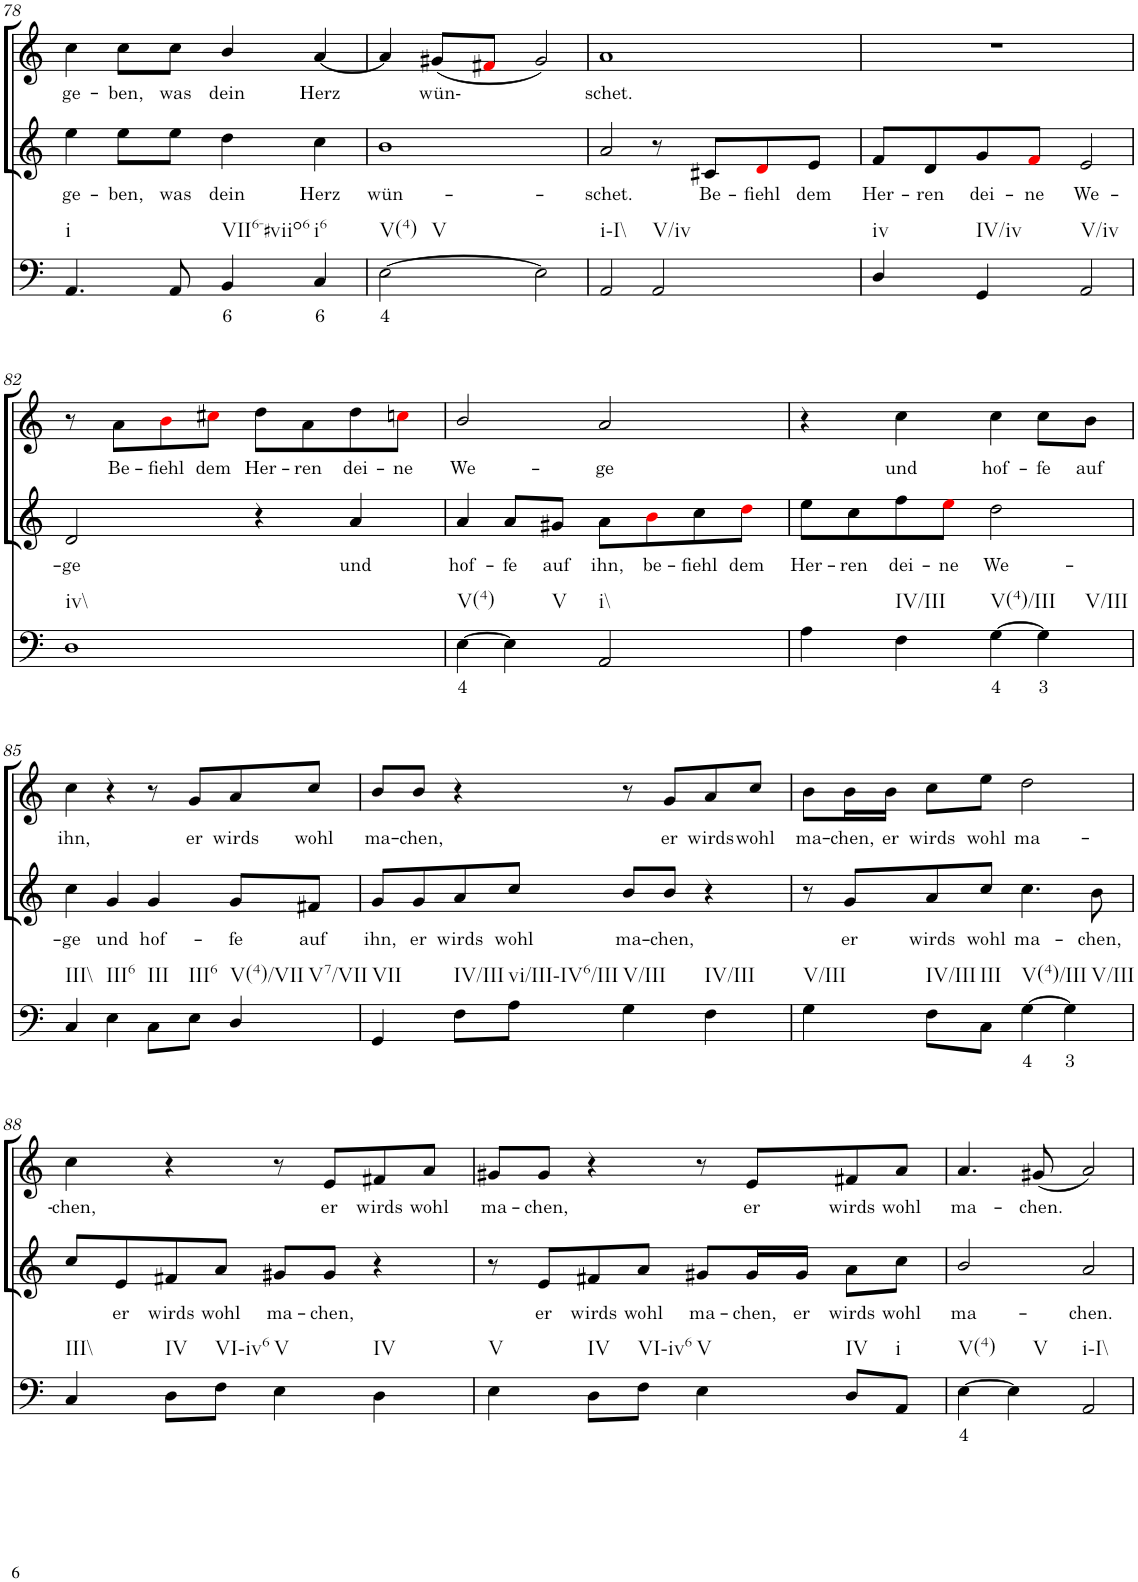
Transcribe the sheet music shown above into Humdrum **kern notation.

**kern	**text	**kern	**text	**kern	**text
*part3	*part3	*part2	*part2	*part1	*part1
*staff3	*staff3	*staff2	*staff2	*staff1	*staff1
*I"Continuo	*	*I"Soprano II	*	*I"Soprano I	*
!!LO:PB:g=z
*clefF4	*	*clefG2	*	*clefG2	*
*k[]	*	*k[]	*	*k[]	*
*M4/4	*	*M4/4	*	*M4/4	*
=78	=78	=78	=78	=78	=78
!LO:TX:b:t=i	!	!	!	!	!
!	!	!	!LO:LY:b	!	!LO:LY:b
4.AA/	.	4ee\	ge-	4cc\	ge-
!	!	!	!LO:LY:b	!	!LO:LY:b
.	.	8ee\L	ben,	8cc\L	ben,
!	!	!	!LO:LY:b	!	!LO:LY:b
8AA/	.	8ee\J	was	8cc\J	was
!LO:TX:b:t=VII6-#viio6	!	!	!	!	!
!	!LO:LY:b	!	!LO:LY:b	!	!LO:LY:b
4BB/	6	4dd\	dein	4b/	dein
!LO:TX:b:t=i6	!	!	!	!	!
!	!LO:LY:b	!	!LO:LY:b	!	!LO:LY:b
4C/	6	4cc\	Herz	[4a/	Herz
=79	=79	=79	=79	=79	=79
!LO:TX:b:t=V(4)	!	!	!	!	!
!LO:TX:b:t=V	!	!	!	!	!
!	!LO:LY:b	!	!LO:LY:b	!	!
[2E\	4	1b	wün-	4a/]	.
!	!	!	!	!	!LO:LY:b
.	.	.	.	(8g#X/L	wün-
.	.	.	.	8f#Xi/J	.
2E\]	.	.	.	2g#/)	.
=80	=80	=80	=80	=80	=80
!LO:TX:b:t=i\\-I\\	!	!	!	!	!
!	!	!	!LO:LY:b	!	!LO:LY:b
2AA/	.	2a/	schet.	1a	schet.
!LO:TX:b:t=V/iv	!	!	!	!	!
2AA/	.	8r	.	.	.
!	!	!	!LO:LY:b	!	!
.	.	8c#X/L	Be-	.	.
!	!	!	!LO:LY:b	!	!
.	.	8di/	fiehl	.	.
!	!	!	!LO:LY:b	!	!
.	.	8e/J	dem	.	.
=81	=81	=81	=81	=81	=81
!LO:TX:b:t=iv	!	!	!	!	!
!	!	!	!LO:LY:b	!	!
4D/	.	8f/L	Her-	1r	.
!	!	!	!LO:LY:b	!	!
.	.	8d/	ren	.	.
!LO:TX:b:t=IV/iv	!	!	!	!	!
!	!	!	!LO:LY:b	!	!
4GG/	.	8g/	dei-	.	.
!	!	!	!LO:LY:b	!	!
.	.	8fi/J	ne	.	.
!LO:TX:b:t=V/iv	!	!	!	!	!
!	!	!	!LO:LY:b	!	!
2AA/	.	2e/	We-	.	.
!!LO:LB:g=z
=82	=82	=82	=82	=82	=82
!LO:TX:b:t=iv\\	!	!	!	!	!
!	!	!	!LO:LY:b	!	!
1D	.	2d/	ge	8r	.
!	!	!	!	!	!LO:LY:b
.	.	.	.	8a\L	Be-
!	!	!	!	!	!LO:LY:b
.	.	.	.	8bi\	fiehl
!	!	!	!	!	!LO:LY:b
.	.	.	.	8cc#Xi\J	dem
!	!	!	!	!	!LO:LY:b
.	.	4r	.	8dd\L	Her-
!	!	!	!	!	!LO:LY:b
.	.	.	.	8a\	ren
!	!	!	!LO:LY:b	!	!LO:LY:b
.	.	4a/	und	8dd\	dei-
!	!	!	!	!	!LO:LY:b
.	.	.	.	8ccni\J	ne
=83	=83	=83	=83	=83	=83
!LO:TX:b:t=V(4)	!	!	!	!	!
!	!LO:LY:b	!	!LO:LY:b	!	!LO:LY:b
[4E\	4	4a/	hof-	2b/	We-
!LO:TX:b:t=V	!	!	!	!	!
!	!	!	!LO:LY:b	!	!
4E\]	.	8a/L	fe	.	.
!	!	!	!LO:LY:b	!	!
.	.	8g#X/J	auf	.	.
!LO:TX:b:t=i\\	!	!	!	!	!
!	!	!	!LO:LY:b	!	!LO:LY:b
2AA/	.	8a\L	ihn,	2a/	ge
!	!	!	!LO:LY:b	!	!
.	.	8bi\	be-	.	.
!	!	!	!LO:LY:b	!	!
.	.	8cc\	fiehl	.	.
!	!	!	!LO:LY:b	!	!
.	.	8ddi\J	dem	.	.
=84	=84	=84	=84	=84	=84
!	!	!	!LO:LY:b	!	!
4A\	.	8ee\L	Her-	4r	.
!	!	!	!LO:LY:b	!	!
.	.	8cc\	ren	.	.
!LO:TX:b:t=IV/III	!	!	!	!	!
!	!	!	!LO:LY:b	!	!LO:LY:b
4F\	.	8ff\	dei-	4cc\	und
!	!	!	!LO:LY:b	!	!
.	.	8eei\J	ne	.	.
!LO:TX:b:t=V(4)/III	!	!	!	!	!
!	!LO:LY:b	!	!LO:LY:b	!	!LO:LY:b
[4G\	4	2dd\	We-	4cc\	hof-
!LO:TX:b:t=V/III	!	!	!	!	!
!	!LO:LY:b	!	!	!	!LO:LY:b
4G\]	3	.	.	8cc\L	fe
!	!	!	!	!	!LO:LY:b
.	.	.	.	8b\J	auf
!!LO:LB:g=z
=85	=85	=85	=85	=85	=85
!LO:TX:b:t=III\\	!	!	!	!	!
!	!	!	!LO:LY:b	!	!LO:LY:b
4C/	.	4cc\	ge	4cc\	ihn,
!LO:TX:b:t=III6	!	!	!	!	!
!	!	!	!LO:LY:b	!	!
4E\	.	4g/	und	4r	.
!LO:TX:b:t=III	!	!	!	!	!
!	!	!	!LO:LY:b	!	!
8C\L	.	4g/	hof-	8r	.
!LO:TX:b:t=III6	!	!	!	!	!
!	!	!	!	!	!LO:LY:b
8E\J	.	.	.	8g/L	er
!LO:TX:b:t=V(4)/VII	!	!	!	!	!
!LO:TX:b:t=V7/VII	!	!	!	!	!
!	!	!	!LO:LY:b	!	!LO:LY:b
4D/	.	8g/L	fe	8a/	wirds
!	!	!	!LO:LY:b	!	!LO:LY:b
.	.	8f#X/J	auf	8cc/J	wohl
=86	=86	=86	=86	=86	=86
!LO:TX:b:t=VII	!	!	!	!	!
!	!	!	!LO:LY:b	!	!LO:LY:b
4GG/	.	8g/L	ihn,	8b/L	ma-
!	!	!	!LO:LY:b	!	!LO:LY:b
.	.	8g/	er	8b/J	chen,
!LO:TX:b:t=IV/III	!	!	!	!	!
!	!	!	!LO:LY:b	!	!
8F\L	.	8a/	wirds	4r	.
!LO:TX:b:t=vi/III-IV6/III	!	!	!	!	!
!	!	!	!LO:LY:b	!	!
8A\J	.	8cc/J	wohl	.	.
!LO:TX:b:t=V/III	!	!	!	!	!
!	!	!	!LO:LY:b	!	!
4G\	.	8b/L	ma-	8r	.
!	!	!	!LO:LY:b	!	!LO:LY:b
.	.	8b/J	chen,	8g/L	er
!LO:TX:b:t=IV/III	!	!	!	!	!
!	!	!	!	!	!LO:LY:b
4F\	.	4r	.	8a/	wirds
!	!	!	!	!	!LO:LY:b
.	.	.	.	8cc/J	wohl
=87	=87	=87	=87	=87	=87
!LO:TX:b:t=V/III	!	!	!	!	!
!	!	!	!	!	!LO:LY:b
4G\	.	8r	.	8b\L	ma-
!	!	!	!LO:LY:b	!	!LO:LY:b
.	.	8g/L	er	16b\L	chen,
!	!	!	!	!	!LO:LY:b
.	.	.	.	16b\JJ	er
!LO:TX:b:t=IV/III	!	!	!	!	!
!	!	!	!LO:LY:b	!	!LO:LY:b
8F\L	.	8a/	wirds	8cc\L	wirds
!LO:TX:b:t=III	!	!	!	!	!
!	!	!	!LO:LY:b	!	!LO:LY:b
8C\J	.	8cc/J	wohl	8ee\J	wohl
!LO:TX:b:t=V(4)/III	!	!	!	!	!
!	!LO:LY:b	!	!LO:LY:b	!	!LO:LY:b
[4G\	4	4.cc\	ma-	2dd\	ma-
!LO:TX:b:t=V/III	!	!	!	!	!
!	!LO:LY:b	!	!	!	!
4G\]	3	.	.	.	.
!	!	!	!LO:LY:b	!	!
.	.	8b\	chen,	.	.
!!LO:LB:g=z
=88	=88	=88	=88	=88	=88
!LO:TX:b:t=III\\	!	!	!	!	!
!	!	!	!	!	!LO:LY:b
4C/	.	8cc/L	.	4cc\	chen,
!	!	!	!LO:LY:b	!	!
.	.	8e/	er	.	.
!LO:TX:b:t=IV	!	!	!	!	!
!	!	!	!LO:LY:b	!	!
8D\L	.	8f#X/	wirds	4r	.
!LO:TX:b:t=VI-iv6	!	!	!	!	!
!	!	!	!LO:LY:b	!	!
8F\J	.	8a/J	wohl	.	.
!LO:TX:b:t=V	!	!	!	!	!
!	!	!	!LO:LY:b	!	!
4E\	.	8g#X/L	ma-	8r	.
!	!	!	!LO:LY:b	!	!LO:LY:b
.	.	8g#/J	chen,	8e/L	er
!LO:TX:b:t=IV	!	!	!	!	!
!	!	!	!	!	!LO:LY:b
4D\	.	4r	.	8f#X/	wirds
!	!	!	!	!	!LO:LY:b
.	.	.	.	8a/J	wohl
=89	=89	=89	=89	=89	=89
!LO:TX:b:t=V	!	!	!	!	!
!	!	!	!	!	!LO:LY:b
4E\	.	8r	.	8g#X/L	ma-
!	!	!	!LO:LY:b	!	!LO:LY:b
.	.	8e/L	er	8g#/J	chen,
!LO:TX:b:t=IV	!	!	!	!	!
!	!	!	!LO:LY:b	!	!
8D\L	.	8f#X/	wirds	4r	.
!LO:TX:b:t=VI-iv6	!	!	!	!	!
!	!	!	!LO:LY:b	!	!
8F\J	.	8a/J	wohl	.	.
!LO:TX:b:t=V	!	!	!	!	!
!	!	!	!LO:LY:b	!	!
4E\	.	8g#X/L	ma-	8r	.
!	!	!	!LO:LY:b	!	!LO:LY:b
.	.	16g#/L	chen,	8e/L	er
!	!	!	!LO:LY:b	!	!
.	.	16g#/JJ	er	.	.
!LO:TX:b:t=IV	!	!	!	!	!
!	!	!	!LO:LY:b	!	!LO:LY:b
8D/L	.	8a\L	wirds	8f#X/	wirds
!LO:TX:b:t=i	!	!	!	!	!
!	!	!	!LO:LY:b	!	!LO:LY:b
8AA/J	.	8cc\J	wohl	8a/J	wohl
=90	=90	=90	=90	=90	=90
!LO:TX:b:t=V(4)	!	!	!	!	!
!	!LO:LY:b	!	!LO:LY:b	!	!LO:LY:b
[4E\	4	2b/	ma-	4.a/	ma-
!LO:TX:b:t=V	!	!	!	!	!
4E\]	.	.	.	.	.
!	!	!	!	!	!LO:LY:b
.	.	.	.	(8g#X/	chen.
!LO:TX:b:t=i\\-I\\	!	!	!	!	!
!	!	!	!LO:LY:b	!	!
2AA/	.	2a/	chen.	2a/)	.
=	=	=	=	=	=
*-	*-	*-	*-	*-	*-
